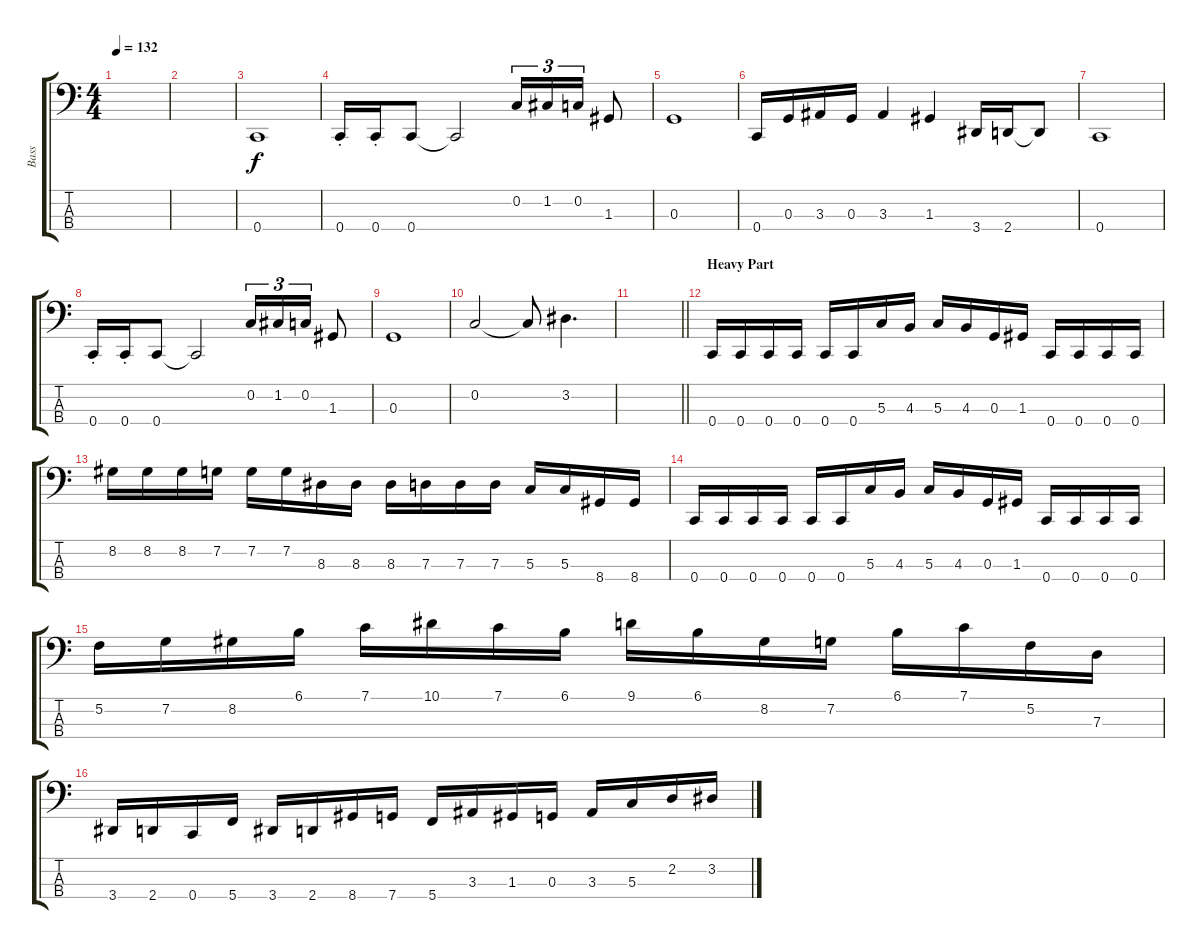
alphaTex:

\track ("Bass" "Bass") {instrument electricbassfinger}
\staff {score tabs}
\tuning (F2 C2 G1 C1) {hide}
\ts (4 4)
\tempo 132
\clef f4
\ks c
|
|
0.4.1 |
0.4{st}.16 0.4{st}.16 0.4.8 0.4{t}.2 0.2.16{tu (3 2)} 1.2.16{tu (3 2)} 0.2.16{tu (3 2)} 1.3.8 |
0.3.1 |
0.4.16 0.3.16 3.3.16 0.3.16 3.3.4 1.3.4 3.4.16 2.4.16 2.4{t}.8 |
0.4.1 |
0.4{st}.16 0.4{st}.16 0.4.8 0.4{t}.2 0.2.16{tu (3 2)} 1.2.16{tu (3 2)} 0.2.16{tu (3 2)} 1.3.8 |
0.3.1 |
0.2.2 0.2{t}.8 3.2.4{d} |
\barLineRight lightlight
|
\section ("" "Heavy Part")
0.4.16 0.4.16 0.4.16 0.4.16 0.4.16 0.4.16 5.3.16 4.3.16 5.3.16 4.3.16 0.3.16 1.3.16 0.4.16 0.4.16 0.4.16 0.4.16 |
8.2.16 8.2.16 8.2.16 7.2.16 7.2.16 7.2.16 8.3.16 8.3.16 8.3.16 7.3.16 7.3.16 7.3.16 5.3.16 5.3.16 8.4.16 8.4.16 |
0.4.16 0.4.16 0.4.16 0.4.16 0.4.16 0.4.16 5.3.16 4.3.16 5.3.16 4.3.16 0.3.16 1.3.16 0.4.16 0.4.16 0.4.16 0.4.16 |
5.2.16 7.2.16 8.2.16 6.1.16 7.1.16 10.1.16 7.1.16 6.1.16 9.1.16 6.1.16 8.2.16 7.2.16 6.1.16 7.1.16 5.2.16 7.3.16 |
3.4.16 2.4.16 0.4.16 5.4.16 3.4.16 2.4.16 8.4.16 7.4.16 5.4.16 3.3.16 1.3.16 0.3.16 3.3.16 5.3.16 2.2.16 3.2.16
